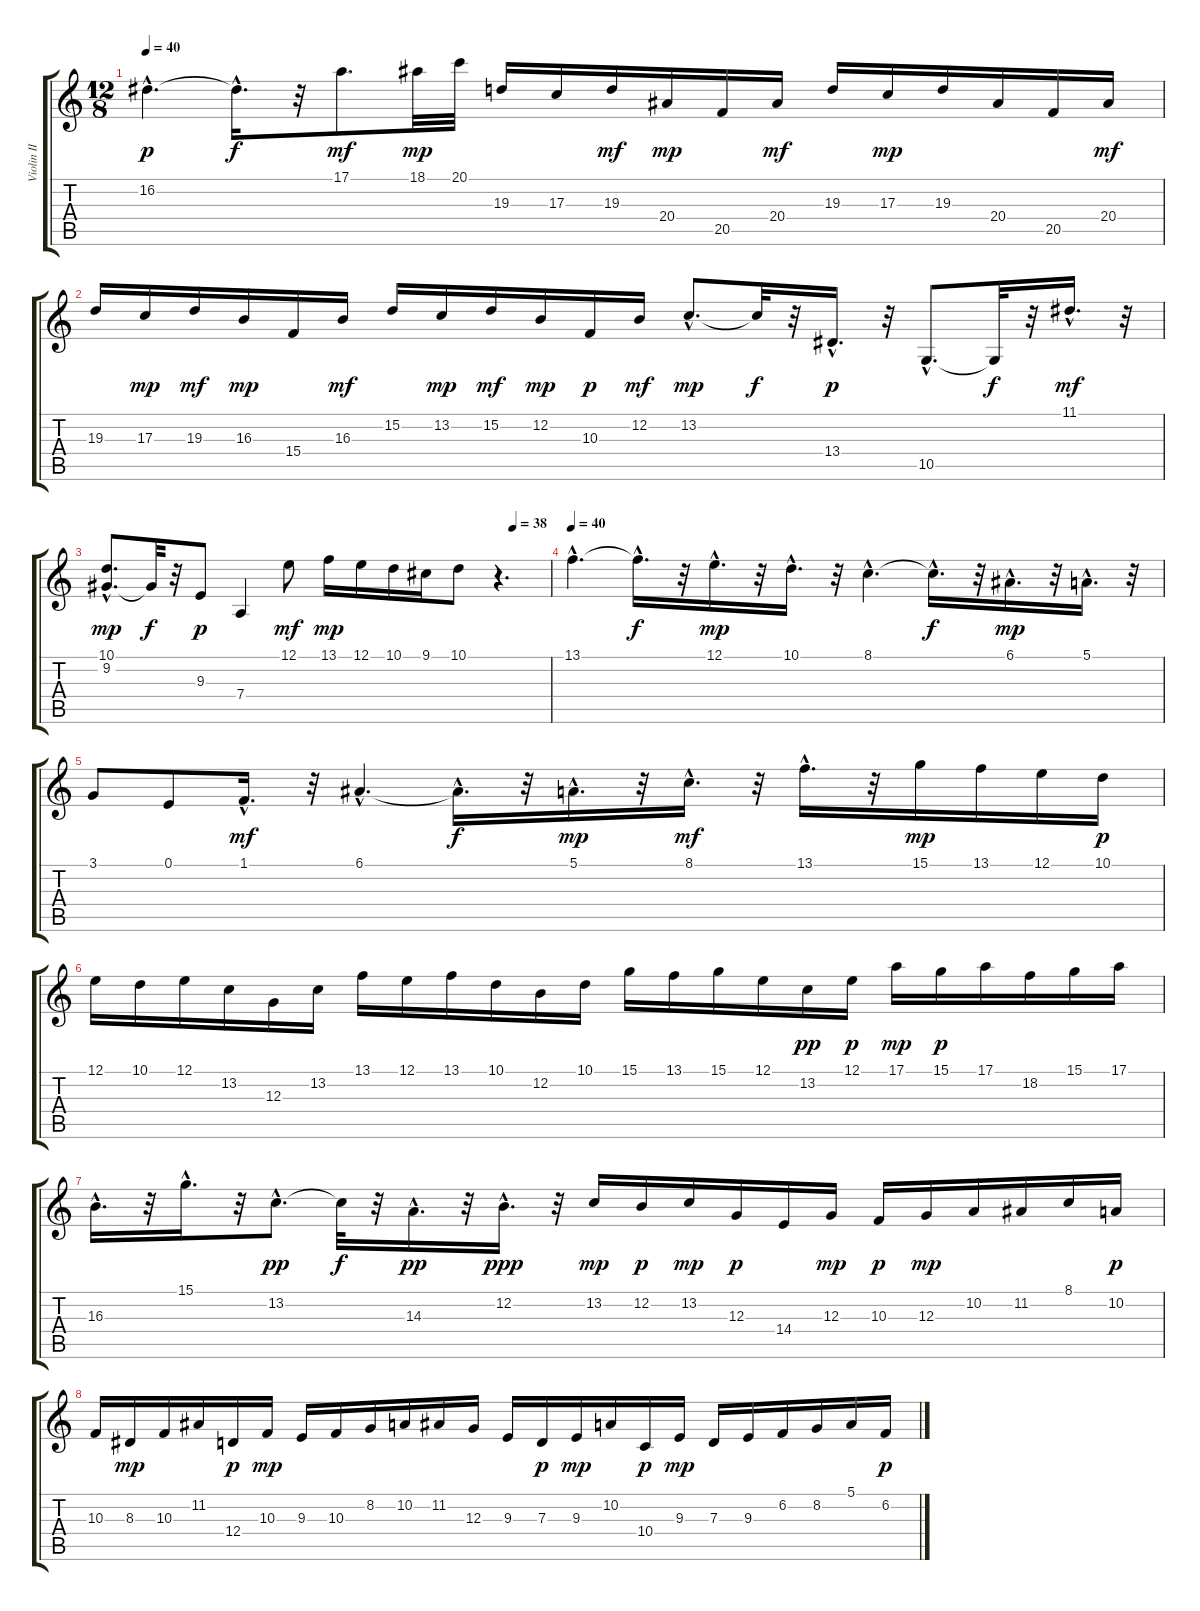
\track ("Violin II" "Violin II") {instrument violin}
\staff {score tabs}
\tuning (E4 B3 G3 D3 A2 E2) {hide}
\ts (12 8)
\tempo 40
\clef g2
\ks c
16.2{hac}.4{d dy p} 16.2{hac t}.16{d dy f} r.32 17.1.8{d dy mf} 18.1.32{dy mp} 20.1.32 19.3.16 17.3.16 19.3.16{dy mf} 20.4.16{dy mp} 20.5.16 20.4.16{dy mf} 19.3.16 17.3.16{dy mp} 19.3.16 20.4.16 20.5.16 20.4.16{dy mf} |
19.3.16 17.3.16{dy mp} 19.3.16{dy mf} 16.3.16{dy mp} 15.4.16 16.3.16{dy mf} 15.2.16 13.2.16{dy mp} 15.2.16{dy mf} 12.2.16{dy mp} 10.3.16{dy p} 12.2.16{dy mf} 13.2{hac}.8{d dy mp} 13.2{t}.32{dy f} r.32 13.4{hac}.16{d dy p} r.32 10.5{hac}.8{d} 10.5{t}.32{dy f} r.32 11.1{hac}.16{d dy mf} r.32 |
\tempo (38 0.9166666666666666)
(10.1 9.2{hac}).8{d dy mp} 9.2{t}.32{dy f} r.32 9.3.8{dy p} 7.4.4 12.1.8{dy mf} 13.1.16{dy mp} 12.1.16 10.1.16 9.1.16 10.1.8 r.4{d} |
\tempo 40
13.1{hac}.4{d} 13.1{hac t}.16{d dy f} r.32 12.1{hac}.16{d dy mp} r.32 10.1{hac}.16{d} r.32 8.1{hac}.4{d} 8.1{hac t}.16{d dy f} r.32 6.1{hac}.16{d dy mp} r.32 5.1{hac}.16{d} r.32 |
3.1.8 0.1.8 1.1{hac}.16{d dy mf} r.32 6.1{hac}.4{d} 6.1{hac t}.16{d dy f} r.32 5.1{hac}.16{d dy mp} r.32 8.1{hac}.16{d dy mf} r.32 13.1{hac}.16{d} r.32 15.1.16{dy mp} 13.1.16 12.1.16 10.1.16{dy p} |
12.1.16 10.1.16 12.1.16 13.2.16 12.3.16 13.2.16 13.1.16 12.1.16 13.1.16 10.1.16 12.2.16 10.1.16 15.1.16 13.1.16 15.1.16 12.1.16 13.2.16{dy pp} 12.1.16{dy p} 17.1.16{dy mp} 15.1.16{dy p} 17.1.16 18.2.16 15.1.16 17.1.16 |
16.3{hac}.16{d} r.32 15.1{hac}.16{d} r.32 13.2{hac}.8{d dy pp} 13.2{t}.32{dy f} r.32 14.3{hac}.16{d dy pp} r.32 12.2{hac}.16{d dy ppp} r.32 13.2.16{dy mp} 12.2.16{dy p} 13.2.16{dy mp} 12.3.16{dy p} 14.4.16 12.3.16{dy mp} 10.3.16{dy p} 12.3.16{dy mp} 10.2.16 11.2.16 8.1.16 10.2.16{dy p} |
10.3.16 8.3.16{dy mp} 10.3.16 11.2.16 12.4.16{dy p} 10.3.16{dy mp} 9.3.16 10.3.16 8.2.16 10.2.16 11.2.16 12.3.16 9.3.16 7.3.16{dy p} 9.3.16{dy mp} 10.2.16 10.4.16{dy p} 9.3.16{dy mp} 7.3.16 9.3.16 6.2.16 8.2.16 5.1.16 6.2.16{dy p}
